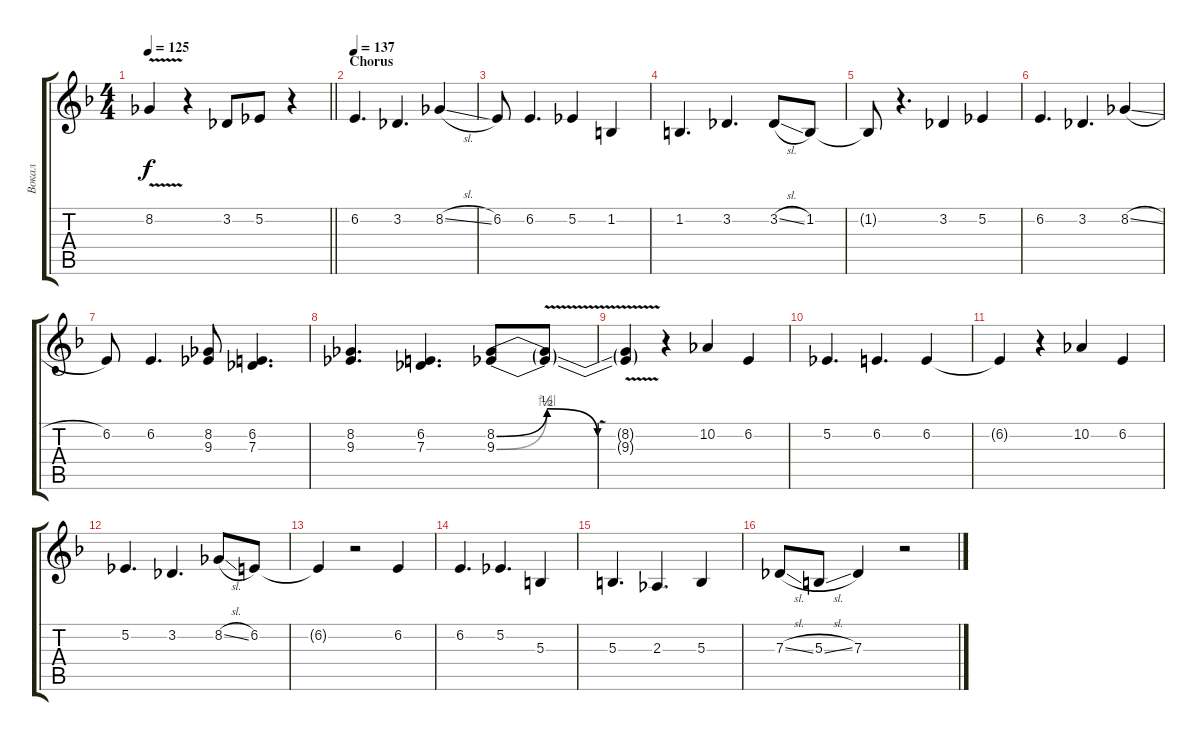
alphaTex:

\track ("Вокал" "Вокал") {instrument trumpet}
\staff {score tabs}
\tuning (Eb4 Bb3 Gb3 Db3 Ab2 Eb2) {hide}
\ts (4 4)
\tempo 125
\clef g2
\barLineRight lightlight
\ks dminor
8.2{v t}.4{dy f} r.4 3.2.8 5.2.8 r.4 |
\section ("" "Chorus")
\tempo 137
6.2.4{d} 3.2.4{d} 8.2{sl}.4 |
6.2.8 6.2.4{d} 5.2.4 1.2.4 |
1.2.4{d} 3.2.4{d} 3.2{sl}.8 1.2.8 |
1.2{t}.8 r.4{d} 3.2.4 5.2.4 |
6.2.4{d} 3.2.4{d} 8.2{sl}.4 |
6.2.8 6.2.4{d} (8.2 9.3).8 (6.2 7.3).4{d} |
(8.2 9.3).4{d} (6.2 7.3).4{d} (8.2{be (bendrelease 0 0 29 2 29 2 60 0)} 9.3{be (bendrelease 0 0 30 4 30 4 60 0)}).8 (8.2{v t} 9.3{v t}).8 |
(8.2{t} 9.3{t}).4 r.4 10.2.4 6.2.4 |
5.2.4{d} 6.2.4{d} 6.2.4 |
6.2{t}.4 r.4 10.2.4 6.2.4 |
5.2.4{d} 3.2.4{d} 8.2{sl}.8 6.2.8 |
6.2{t}.4 r.2 6.2.4 |
6.2.4{d} 5.2.4{d} 5.3.4 |
5.3.4{d} 2.3.4{d} 5.3.4 |
7.3{sl}.8 5.3{sl}.8 7.3.4 r.2
